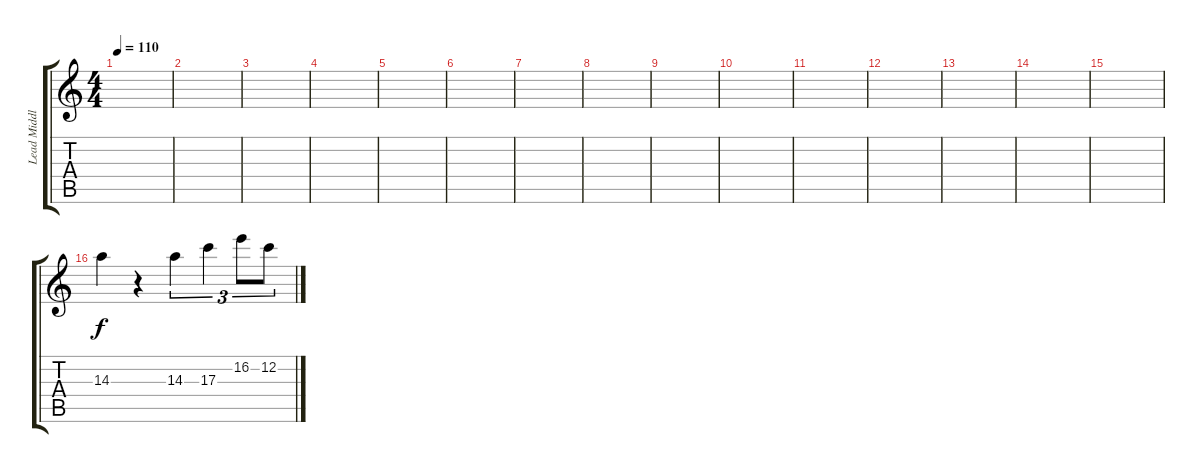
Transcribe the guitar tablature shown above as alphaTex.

\track ("Lead Middle" "Lead Middl") {instrument overdrivenguitar}
\staff {score tabs}
\tuning (F4 C4 G3 D3 A2 E2) {hide}
\ts (4 4)
\tempo 110
\clef g2
\ks c
|
|
|
|
|
|
|
|
|
|
|
|
|
|
|
14.3.4 r.4 14.3.4{tu (3 2)} 17.3.4{tu (3 2)} 16.2.8{tu (3 2)} 12.2.8{tu (3 2)}
